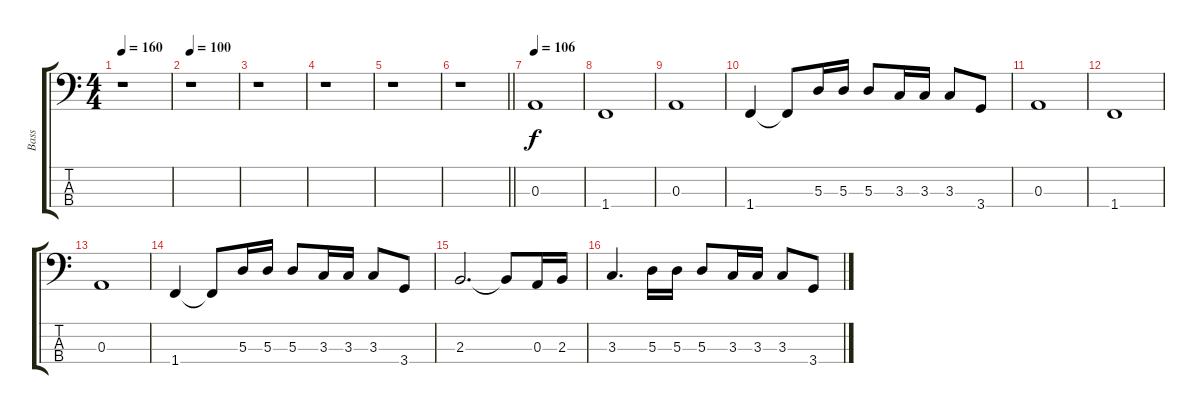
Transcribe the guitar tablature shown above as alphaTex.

\track ("Bass" "Bass") {instrument electricbassfinger}
\staff {score tabs}
\tuning (G2 D2 A1 E1) {hide}
\ts (4 4)
\tempo 160
\clef f4
\ks c
r.1{dy f} |
\tempo 100
r.1 |
r.1 |
r.1 |
r.1 |
\barLineRight lightlight
r.1 |
\tempo 106
0.3.1 |
1.4.1 |
0.3.1 |
1.4.4 1.4{t}.8 5.3.16 5.3.16 5.3.8 3.3.16 3.3.16 3.3.8 3.4.8 |
0.3.1 |
1.4.1 |
0.3.1 |
1.4.4 1.4{t}.8 5.3.16 5.3.16 5.3.8 3.3.16 3.3.16 3.3.8 3.4.8 |
2.3.2{d} 2.3{t}.8 0.3.16 2.3.16 |
3.3.4{d} 5.3.16 5.3.16 5.3.8 3.3.16 3.3.16 3.3.8 3.4.8
